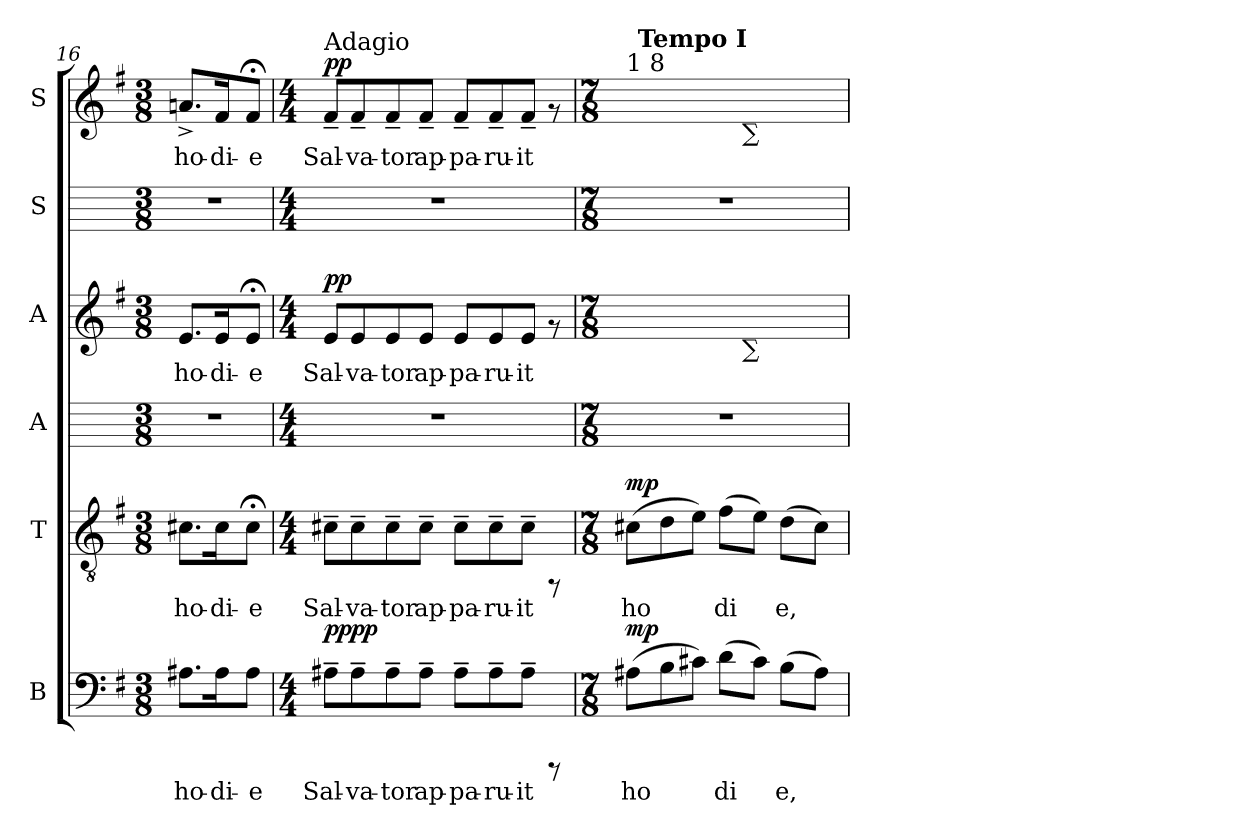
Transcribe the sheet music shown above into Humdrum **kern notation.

**kern	**text	**dynam	**kern	**text	**dynam	**kern	**kern	**text	**dynam	**kern	**kern	**text	**dynam
*part6	*part6	*part6	*part5	*part5	*part5	*part4	*part3	*part3	*part3	*part2	*part1	*part1	*part1
*staff6	*staff6	*staff6	*staff5	*staff5	*staff5	*staff4	*staff3	*staff3	*staff3	*staff2	*staff1	*staff1	*staff1
*I"B	*	*	*I"T	*	*	*I"A	*I"A	*	*	*I"S	*I"S	*	*
*I'B	*	*	*I'T	*	*	*I'A	*I'A	*	*	*I'S	*I'S	*	*
*clefF4	*	*	*clefGv2	*	*	*	*clefG2	*	*	*	*clefG2	*	*
*k[f#]	*	*	*k[f#]	*	*	*k[]	*k[f#]	*	*	*k[]	*k[f#]	*	*
*G:	*	*	*G:	*	*	*C:	*G:	*	*	*C:	*G:	*	*
*M3/8	*	*	*M3/8	*	*	*M3/8	*M3/8	*	*	*M3/8	*M3/8	*	*
=16	=16	=16	=16	=16	=16	=16	=16	=16	=16	=16	=16	=16	=16
!	!LO:LY:b:cj	!	!	!LO:LY:b:cj	!	!	!	!LO:LY:b:cj	!	!	!	!LO:LY:b:cj	!
8.A#X\L	ho-	.	8.c#X\L	ho-	.	4.r	8.e/L	ho-	.	4.r	8.an^>/L	ho-	.
!	!LO:LY:b:cj	!	!	!LO:LY:b:cj	!	!	!	!LO:LY:b:cj	!	!	!	!LO:LY:b:cj	!
16A#\	-di-	.	16c#\	-di-	.	.	16e/	-di-	.	.	16f#/	-di-	.
!	!LO:LY:b:cj	!	!	!LO:LY:b:cj	!	!	!	!LO:LY:b:cj	!	!	!	!LO:LY:b:cj	!
8A#\J	-e	.	8c#;<\J	-e	.	.	8e;</J	-e	.	.	8f#;</J	-e	.
=17	=17	=17	=17	=17	=17	=17	=17	=17	=17	=17	=17	=17	=17
*M4/4	*	*	*M4/4	*	*	*M4/4	*M4/4	*	*	*M4/4	*M4/4	*	*
!	!	!	!	!	!	!	!	!	!	!	!LO:TX:a:t=Adagio	!	!
!	!LO:LY:b:cj	!LO:DY:a	!	!LO:LY:b:cj	!	!	!	!LO:LY:b:cj	!	!	!	!LO:LY:b:cj	!
!	!	!LO:DY:n=1:b	!	!	!	!	!	!	!LO:DY:b	!	!	!	!LO:DY:b
8A#X~>\L	Sal-	pp pp	8c#X~>\L	Sal-	.	1r	8e/L	Sal-	pp	1r	8f#~</L	Sal-	pp
!	!LO:LY:b:cj	!	!	!LO:LY:b:cj	!	!	!	!LO:LY:b:cj	!	!	!	!LO:LY:b:cj	!
8A#~>\	-va-	.	8c#~>\	-va-	.	.	8e/	-va-	.	.	8f#~</	-va-	.
!	!LO:LY:b:cj	!	!	!LO:LY:b:cj	!	!	!	!LO:LY:b:cj	!	!	!	!LO:LY:b:cj	!
8A#~>\	-tor	.	8c#~>\	-tor	.	.	8e/	-tor	.	.	8f#~</	-tor	.
!	!LO:LY:b:cj	!	!	!LO:LY:b:cj	!	!	!	!LO:LY:b:cj	!	!	!	!LO:LY:b:cj	!
8A#~>\J	ap-	.	8c#~>\J	ap-	.	.	8e/J	ap-	.	.	8f#~</J	ap-	.
!	!LO:LY:b:cj	!	!	!LO:LY:b:cj	!	!	!	!LO:LY:b:cj	!	!	!	!LO:LY:b:cj	!
8A#~>\L	-pa-	.	8c#~>\L	-pa-	.	.	8e/L	-pa-	.	.	8f#~</L	-pa-	.
!	!LO:LY:b:cj	!	!	!LO:LY:b:cj	!	!	!	!LO:LY:b:cj	!	!	!	!LO:LY:b:cj	!
8A#~>\	-ru-	.	8c#~>\	-ru-	.	.	8e/	-ru-	.	.	8f#~</	-ru-	.
!	!LO:LY:b:cj	!	!	!LO:LY:b:cj	!	!	!	!LO:LY:b:cj	!	!	!	!LO:LY:b:cj	!
8A#~>\J	-it	.	8c#~>\J	-it	.	.	8e/J	-it	.	.	8f#~</J	-it	.
8rCCC	.	.	8rFF	.	.	.	8rf	.	.	.	8rf	.	.
!!LO:LB:g=z
=18	=18	=18	=18	=18	=18	=18	=18	=18	=18	=18	=18	=18	=18
*M7/8	*	*	*M7/8	*	*	*M7/8	*M7/8	*	*	*M7/8	*M7/8	*	*
!	!	!	!	!	!	!	!	!	!	!	!LO:TX:a:t=1 8	!	!
!	!LO:LY:b:cj	!LO:DY:b	!	!LO:LY:b:cj	!LO:DY:b	!	!	!	!	!	!	!	!
(>8A#X\L	ho-	mp	(>8c#X\L	ho-	mp	2..r	4...ryy	.	.	2..r	32ryy	.	.
!	!	!	!	!	!	!	!	!	!	!	!LO:TX:a:B:t=Tempo I	!	!
.	.	.	.	.	.	.	.	.	.	.	4..ryy	.	.
!	!LO:LY:b:cj	!	!	!LO:LY:b:cj	!	!	!	!	!	!	!	!	!
8B\	--	.	8d\	--	.	.	.	.	.	.	.	.	.
!	!LO:LY:b:cj	!	!	!LO:LY:b:cj	!	!	!	!	!	!	!	!	!
8c#X\J)	--	.	8e\J)	--	.	.	.	.	.	.	.	.	.
!	!LO:LY:b:cj	!	!	!LO:LY:b:cj	!	!	!	!	!	!	!	!	!
(>8d\L	-di-	.	(>8f#\L	-di-	.	.	.	.	.	.	.	.	.
!	!	!	!	!	!	!	!	!	!	!	!LO:TX:b:t=∑	!	!
!	!	!	!	!	!	!	!LO:TX:b:t=∑	!	!	!	!	!	!
.	.	.	.	.	.	.	4ryy	.	.	.	4ryy	.	.
!	!LO:LY:b:cj	!	!	!LO:LY:b:cj	!	!	!	!	!	!	!	!	!
8c#\J)	--	.	8e\J)	--	.	.	.	.	.	.	.	.	.
!	!LO:LY:b:cj	!	!	!LO:LY:b:cj	!	!	!	!	!	!	!	!	!
(>8B\L	-e,	.	(>8d\L	-e,	.	.	.	.	.	.	.	.	.
.	.	.	.	.	.	.	8ryy	.	.	.	8ryy	.	.
!	!LO:LY:b:cj	!	!	!LO:LY:b:cj	!	!	!	!	!	!	!	!	!
8A#\J)	.	.	8c#\J)	.	.	.	.	.	.	.	.	.	.
.	.	.	.	.	.	.	32ryy	.	.	.	32ryy	.	.
=	=	=	=	=	=	=	=	=	=	=	=	=	=
*-	*-	*-	*-	*-	*-	*-	*-	*-	*-	*-	*-	*-	*-
